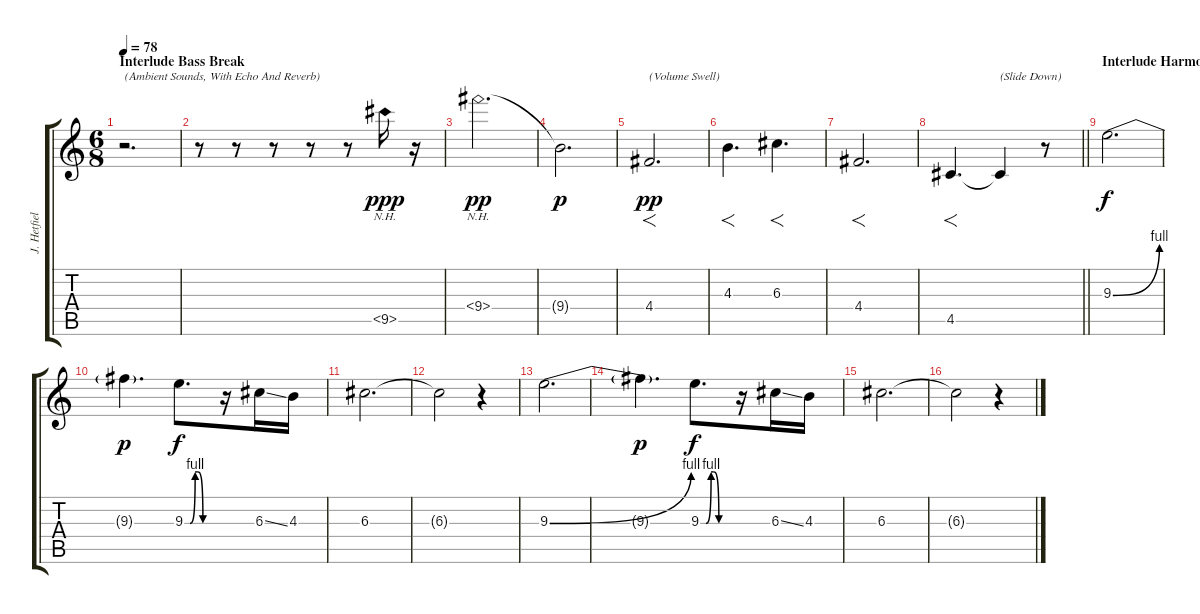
\track ("J. Hetfield (Rhythm)" "J. Hetfiel") {instrument distortionguitar}
\staff {score tabs}
\tuning (E4 B3 G3 D3 A2 E2) {hide}
\ts (6 8)
\section ("" "Interlude Bass Break")
\tempo 78
\clef g2
\ks c
r.2{d txt "(Ambient Sounds, With Echo And Reverb)" dy f} |
r.8 r.8 r.8 r.8 r.8 9.5{nh}.16{dy ppp} r.16 |
9.4{nh}.2{d dy pp} |
9.4{t}.2{d dy p} |
4.4.2{f d txt "(Volume Swell)" dy pp} |
4.3.4{f d} 6.3.4{f d} |
4.4.2{f d} |
\barLineRight lightlight
4.5.4{f d} 4.5{t}.4{txt "(Slide Down)"} r.8 |
\section ("" "Interlude Harmony")
9.3{be (bend 0 0 60 4)}.2{d dy f} |
9.3{t}.4{d dy p} 9.3{be (custom 0 0 10 0 20 4 25 4 35 0 45 0 60 0)}.8{d dy f} r.16 6.3{ss}.16 4.3.16 |
6.3.2{d} |
6.3{t}.2 r.4 |
9.3{be (bend 0 0 60 4)}.2{d} |
9.3{t}.4{d dy p} 9.3{be (custom 0 0 10 0 20 4 25 4 35 0 45 0 60 0)}.8{d dy f} r.16 6.3{ss}.16 4.3.16 |
6.3.2{d} |
6.3{t}.2 r.4
